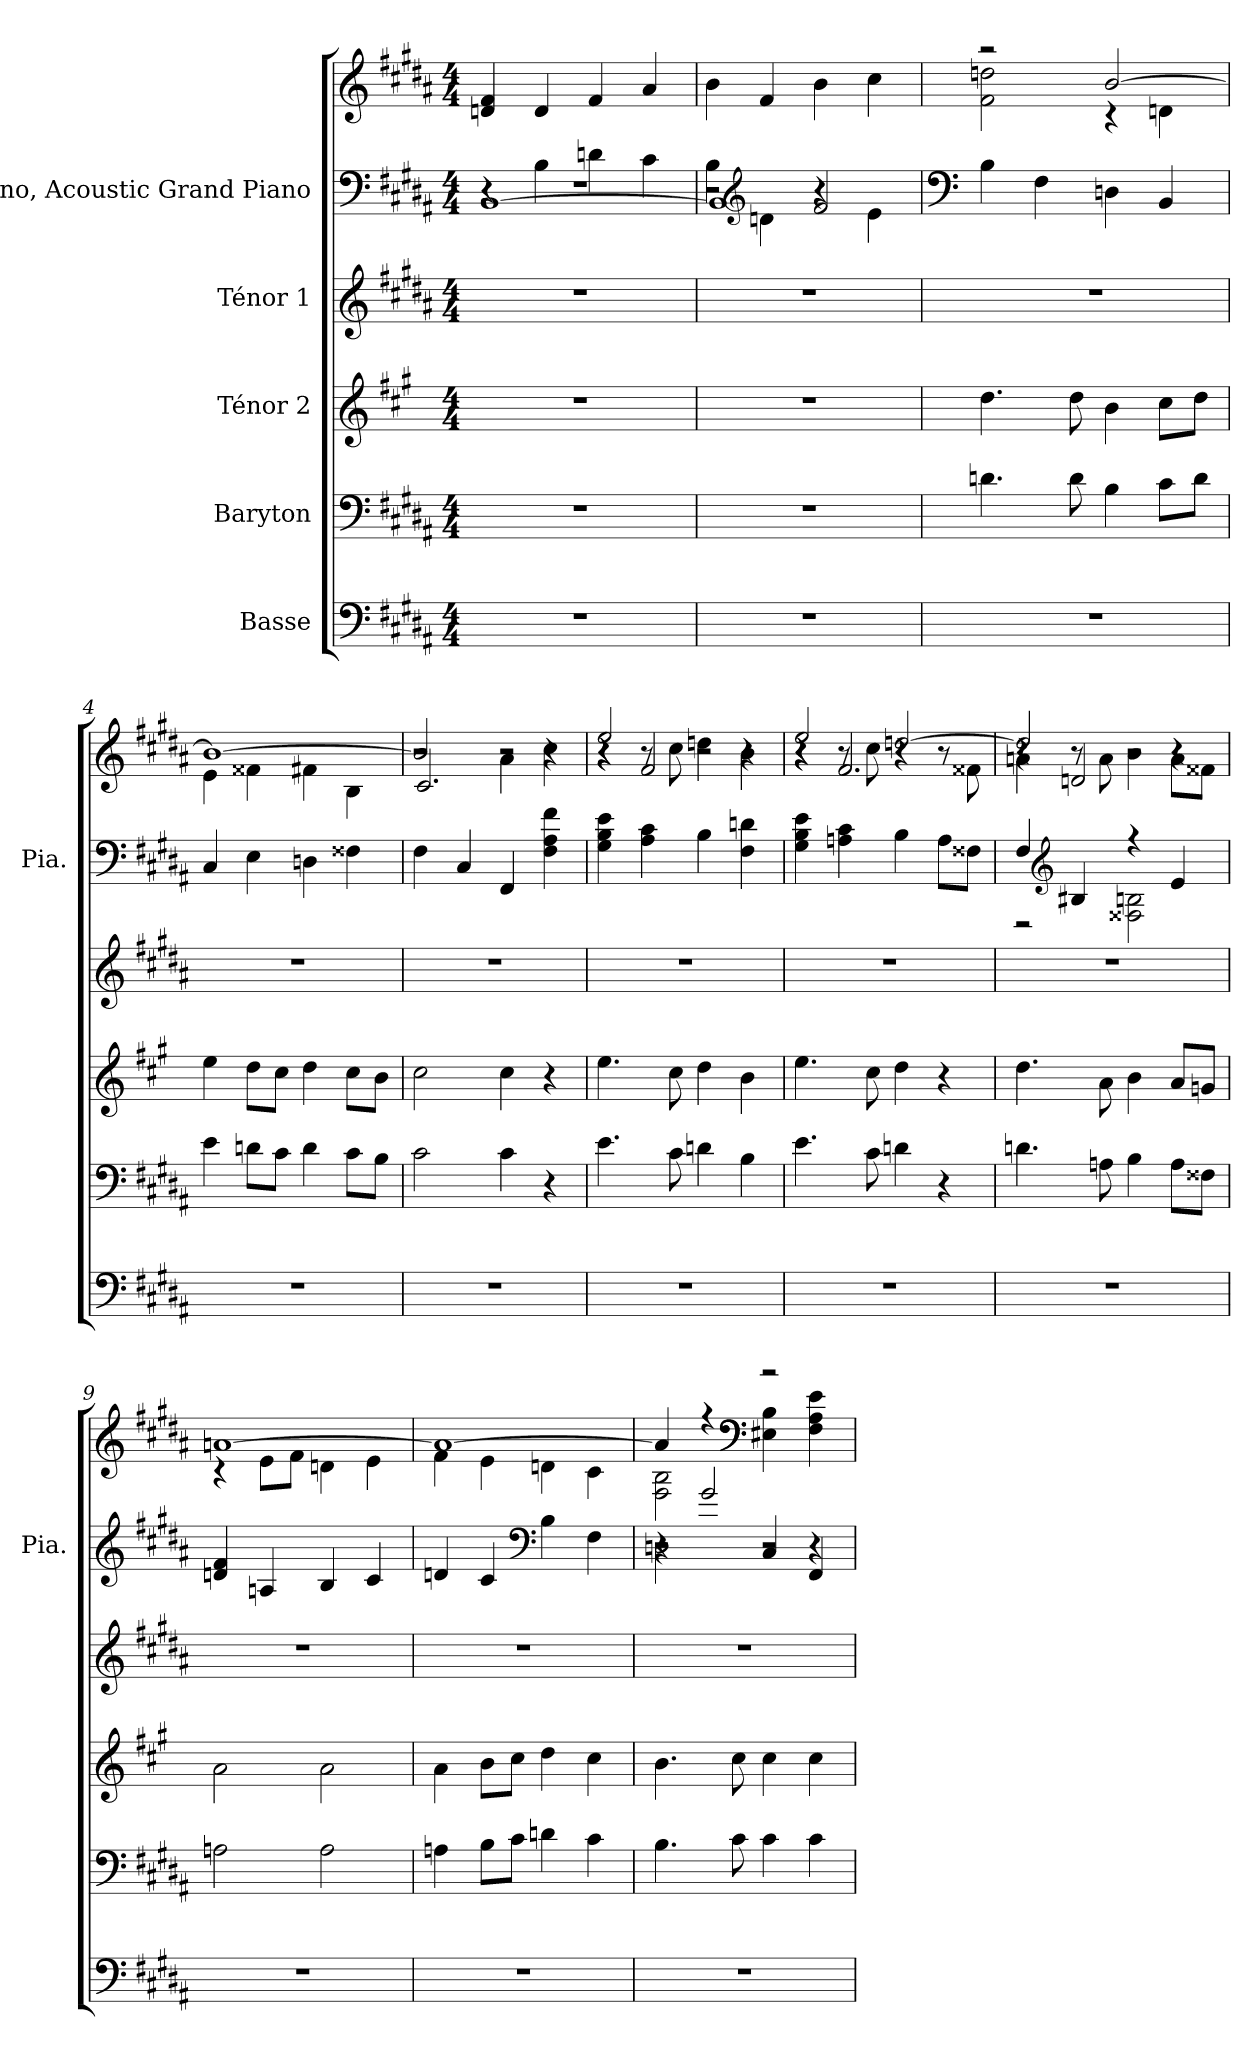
**kern	**kern	**kern	**kern	**kern	**kern
*part5	*part4	*part3	*part2	*part1	*part1
*staff6	*staff5	*staff4	*staff3	*staff2	*staff1
*I"Basse	*I"Baryton	*I"Ténor 2	*I"Ténor 1	*I"Piano, Acoustic Grand Piano	*
*	*	*	*	*I'Pia.	*
*clefF4	*clefF4	*clefG2	*clefG2	*clefF4	*clefG2
*ITrd3c5	*	*ITrd8c14	*	*	*
*k[f#c#g#d#a#e#]	*k[f#c#g#d#a#]	*k[f#c#g#]	*k[f#c#g#d#a#]	*k[f#c#g#d#a#]	*k[f#c#g#d#a#]
*M4/4	*M4/4	*M4/4	*M4/4	*M4/4	*M4/4
*MM100	*MM100	*MM100	*MM100	*MM100	*MM100
=1	=1	=1	=1	=1	=1
*	*	*	*	*^	*
*	*	*	*	*	*^	*
1r	1r	1r	1r	1r	4r	[1BB	4dn/ 4f#/
.	.	.	.	.	4B\	.	4d/
.	.	.	.	.	4dn\	.	4f#/
.	.	.	.	.	4c#\	.	4a#/
=2	=2	=2	=2	=2	=2	=2	=2
1r	1r	1r	1r	2r	4B\	1BB]	4b\
*	*	*	*	*clefG2	*	*	*
.	.	.	.	.	4dn\	.	4f#/
.	.	.	.	2f#/	4r	.	4b\
.	.	.	.	.	4e\	.	4cc#\
*	*	*	*	*v	*v	*v	*
=3	=3	=3	=3	=3	=3
*	*	*	*	*clefF4	*
*	*	*	*	*	*^
1r	4.dn\	4.d\	1r	4B\	2r	2f#\ 2ddn\
.	.	.	.	4F#\	.	.
.	8d\	8d\	.	.	.	.
.	4B\	4B\	.	4Dn\	[2b/	4r
.	8c#\L	8c#\L	.	4BB/	.	4dn\
.	8d\J	8d\J	.	.	.	.
!!LO:LB:g=z	!!
=4	=4	=4	=4	=4	=4	=4
1r	4e\	4e\	1r	4C#/	1b_	4e\
.	8dn\L	8d\L	.	4E\	.	4f##X\
.	8c#\J	8c#\J	.	.	.	.
.	4d\	4d\	.	4Dn\	.	4f#X\
.	8c#\L	8c#\L	.	4F##X\	.	4B\
.	8B\J	8B\J	.	.	.	.
=5	=5	=5	=5	=5	=5	=5
*	*	*	*	*	*	*^
1r	2c#\	2c#\	1r	4F#\	2b/]	2r	2.c#/
.	.	.	.	4C#/	.	.	.
.	4c#\	4c#\	.	4FF#/	2r	4a#\	.
.	4r	4r	.	4F#\ 4A#\ 4f#\	.	4cc#\	4r
=6	=6	=6	=6	=6	=6	=6	=6
1r	4.e\	4.e\	1r	4G#\ 4B\ 4e\	2ee/	4r	4r
.	.	.	.	4A#\ 4c#\	.	8r	2f#/
.	8c#\	8c#\	.	.	.	8cc#\	.
.	4dn\	4d\	.	4B\	2r	4ddn\	.
.	4B\	4B\	.	4F#\ 4dn\	.	4b\	4r
=7	=7	=7	=7	=7	=7	=7	=7
1r	4.e\	4.e\	1r	4G#\ 4B\ 4e\	2ee/	4r	4r
.	.	.	.	4An\ 4c#\	.	8r	2.f#/
.	8c#\	8c#\	.	.	.	8cc#\	.
.	4dn\	4d\	.	4B\	[2ddn/	4r	.
.	4r	4r	.	8A\L	.	8r	.
.	.	.	.	8F##X\J	.	8f##X\	.
!!LO:PB:g=z	!!	!!
=8	=8	=8	=8	=8	=8	=8	=8
*	*	*	*	*^	*	*	*
1r	4.dn\	4.d\	1r	4F#/	2r	2dd/]	4an\	4r
*	*	*	*	*clefG2	*	*	*	*
.	.	.	.	4B#X/	.	.	8r	2dn/
.	8An\	8A\	.	.	.	.	8a\	.
.	4B\	4B\	.	4r	2F##X\ 2Bn\	2r	4b\	.
.	8A\L	8A/L	.	4e/	.	.	8a\L	4r
.	8F##X\J	8Gn/J	.	.	.	.	8f##X\J	.
*	*	*	*	*v	*v	*	*	*
*	*	*	*	*	*	*v	*v
=9	=9	=9	=9	=9	=9	=9
1r	2An\	2A\	1r	4dn/ 4f#/	[1an	4r
.	.	.	.	4An/	.	8e\L
.	.	.	.	.	.	8f#\J
.	2A\	2A\	.	4B/	.	4dn\
.	.	.	.	4c#/	.	4e\
=10	=10	=10	=10	=10	=10	=10
1r	4An\	4A\	1r	4dn/	1a_	4f#\
.	8B\L	8B\L	.	4c#/	.	4e\
.	8c#\J	8c#\J	.	.	.	.
*	*	*	*	*clefF4	*	*
.	4dn\	4d\	.	4B\	.	4dn\
.	4c#\	4c#\	.	4F#\	.	4c#\
=11	=11	=11	=11	=11	=11	=11
*	*	*	*	*^	*	*
*	*	*	*	*	*^	*	*
1r	4.B\	4.B\	1r	4r	2Dn\	2r	4a/]	2F#\ 2B\
.	.	.	.	2g#/	.	.	4r	.
.	8c#\	8c#\	.	.	.	.	.	.
*	*	*	*	*	*	*	*clefF4	*
.	4c#\	4c#\	.	.	2r	4C#/	2r	4E#X\ 4B\
.	4c#\	4c#\	.	4r	.	4FF#/	.	4F#\ 4A#\ 4e\
*	*	*	*	*v	*v	*v	*	*
*	*	*	*	*	*v	*v
=	=	=	=	=	=
*-	*-	*-	*-	*-	*-
